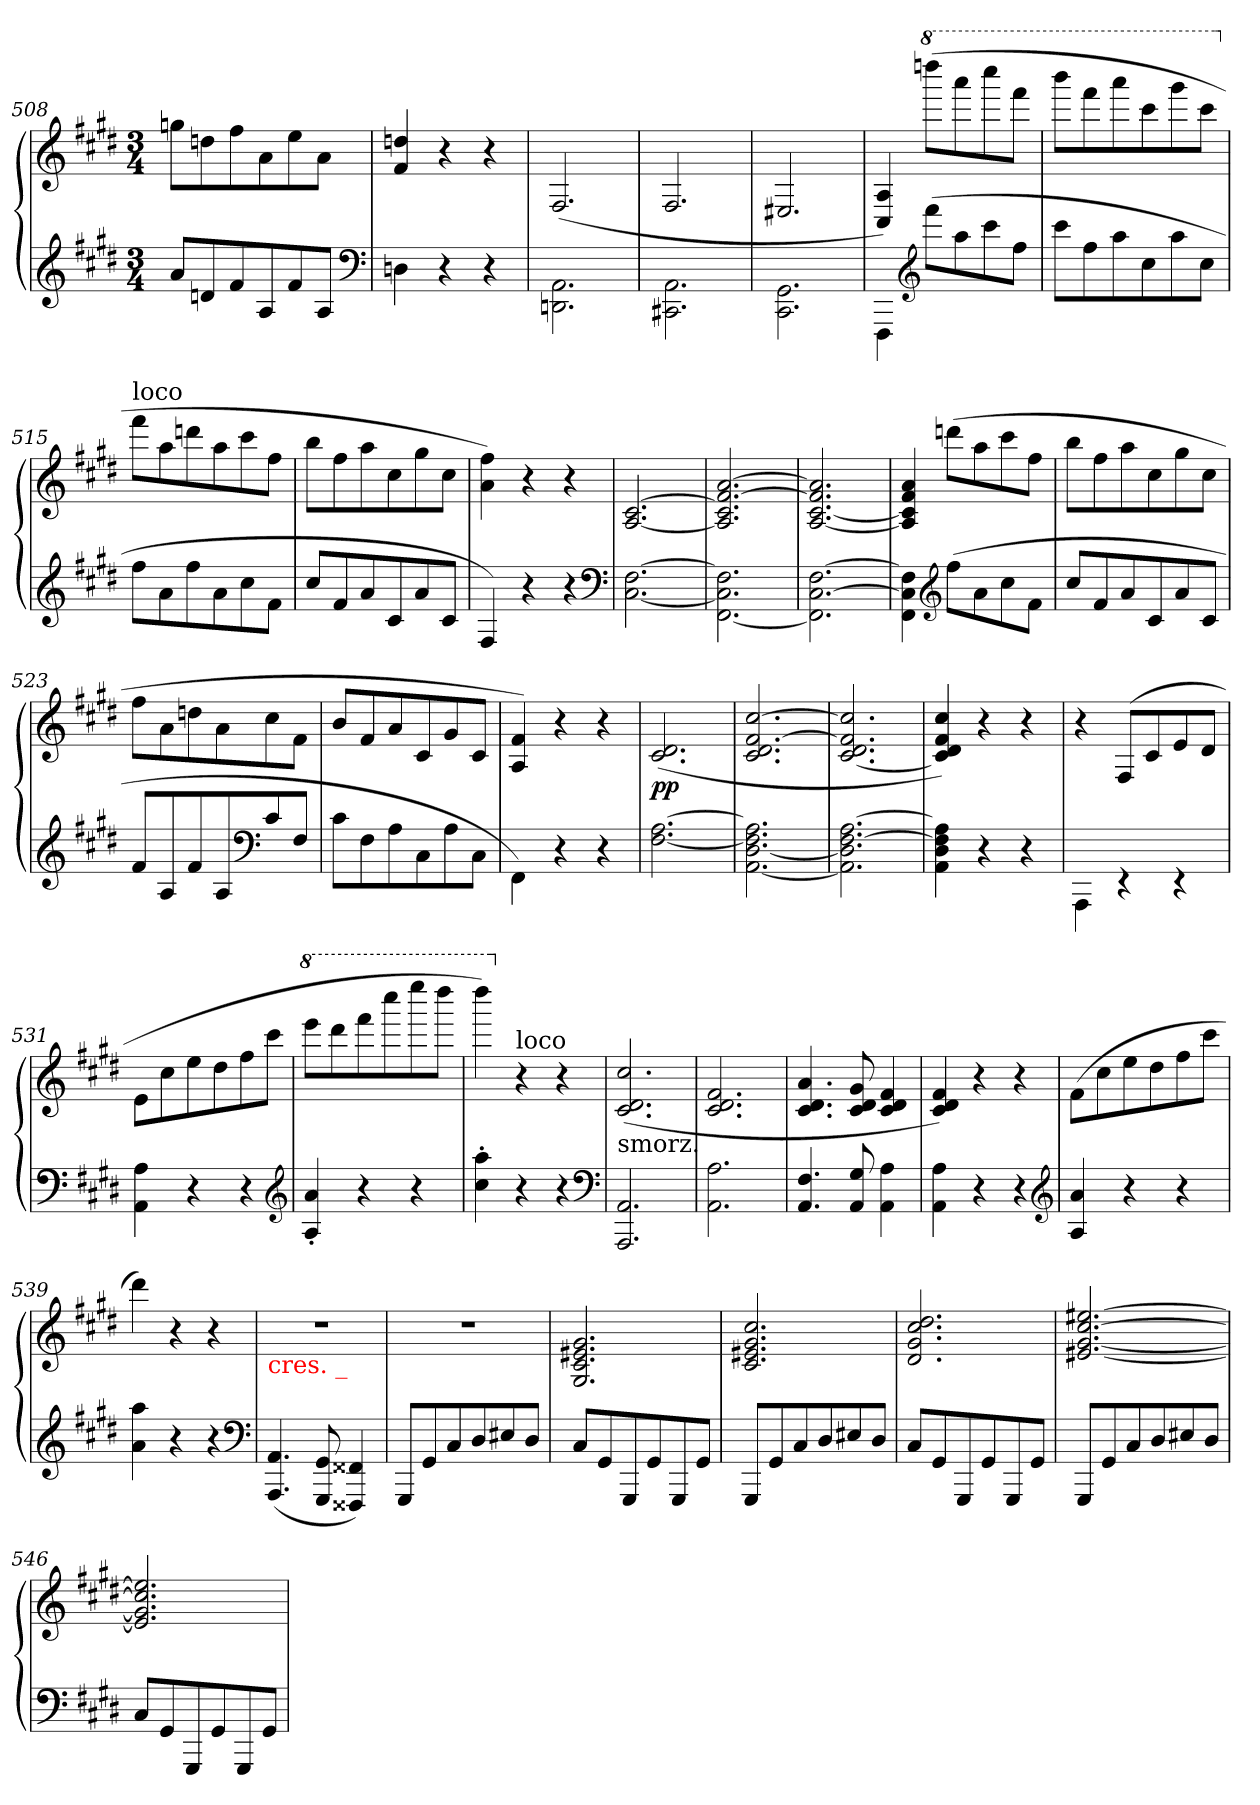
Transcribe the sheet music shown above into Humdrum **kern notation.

**kern	**kern	**dynam
*part1	*part1	*part1
*staff2	*staff1	*staff1/2
*clefG2	*clefG2	*
*k[f#c#g#d#]	*k[f#c#g#d#]	*
*M3/4	*M3/4	*
=508	=508	=508
8aL	8ggnL	.
8dn	8ddn	.
8f#	8ff#	.
8A	8a	.
8f#	8ee	.
8AJ	8aJ	.
*clefF4	*	*
=509	=509	=509
4Dn	4ddn 4f#	.
4r	4r	.
4r	4r	.
=510	=510	=510
2.AA\ 2.DDn\	(>2.F#/	.
=511	=511	=511
2.AA\ 2.CC#X\	2.F#/	.
=512	=512	=512
2.GG#\ 2.CC#\	2.E#X/	.
=513	=513	=513
4FFF#\	4A/ 4C#/)	.
*clefG2	*	*
*	*8va	*
(<8fff#L	(>8dddddnL	.
8aa	8aaaa	.
8ccc#	8ccccc#	.
8ff#J	8ffff#J	.
=514	=514	=514
8ccc#L	8bbbbL	.
8ff#	8ffff#	.
8aa	8aaaa	.
8cc#	8cccc#	.
8aa	8gggg#	.
8cc#J	8cccc#J	.
=515	=515	=515
*	*X8va	*
!	!LO:TX:a:t=loco	!
8ff#L	8fff#L	.
8a	8aa	.
8ff#	8dddn	.
8a	8aa	.
8cc#	8ccc#	.
8f#J	8ff#J	.
=516	=516	=516
8cc#L	8bbL	.
8f#	8ff#	.
8a	8aa	.
8c#	8cc#	.
8a	8gg#	.
8c#J	8cc#J	.
=517	=517	=517
4F#)	4ff# 4a)	.
4r	4r	.
4r	4r	.
*clefF4	*	*
=518	=518	=518
[2.F# [2.C#	[2.c#/ [2.A/	.
=519	=519	=519
2.F#]\ 2.C#]\ [2.FF#\	[2.a/ [2.f#/ 2.c#]/ 2.A]/	.
=520	=520	=520
[2.F#\ [2.C#\ 2.FF#]\	2.a]/ 2.f#]/ [2.c#/ [2.A/	.
=521	=521	=521
4F#]\ 4C#]\ 4FF#\	4a/ 4f#/ 4c#]/ 4A]/	.
*clefG2	*	*
(<8ff#L	(>8dddnL	.
8a	8aa	.
8cc#	8ccc#	.
8f#J	8ff#J	.
=522	=522	=522
8cc#L	8bbL	.
8f#	8ff#	.
8a	8aa	.
8c#	8cc#	.
8a	8gg#	.
8c#J	8cc#J	.
=523	=523	=523
8f#L	8ff#L	.
8A	8a	.
8f#	8ddn	.
8A	8a	.
*clefF4	*	*
8c#	8cc#	.
8F#J	8f#J	.
=524	=524	=524
8c#L	8bL	.
8F#	8f#	.
8A	8a	.
8C#	8c#	.
8A	8g#	.
8C#J	8c#J	.
=525	=525	=525
4FF#\)	4f#/ 4A/)	.
4r	4r	.
4r	4r	.
=526	=526	=526
[2.A [2.F#	(>2.d# 2.c#	pp
=527	=527	=527
2.A] 2.F#] [2.D# [2.AA	[2.cc# [2.f# 2.d# 2.c#	.
=528	=528	=528
[2.A [2.F# 2.D#] 2.AA]	2.cc#] 2.f#] 2.d# [2.c#	.
=529	=529	=529
4A] 4F#] 4D# 4AA	4cc# 4f# 4d# 4c#])	.
4r	4r	.
4r	4r	.
=530	=530	=530
4AAA\	4r	.
4rEE	(>8F#/L	.
.	8c#	.
4rEE	8e	.
.	8d#J	.
=531	=531	=531
4A 4AA	8eL	.
.	8cc#	.
4r	8ee	.
.	8dd#	.
4r	8ff#	.
.	8ccc#J	.
*clefG2	*	*
=532	=532	=532
*	*8va	*
4a'< 4A'<	8eeeeL	.
.	8dddd#	.
4r	8ffff#	.
.	8ccccc#	.
4r	8eeeee	.
.	8ddddd#J	.
=533	=533	=533
4aa'> 4cc#'>	4ddddd#)	.
*	*X8va	*
!	!LO:TX:a:t=loco	!
4r	4r	.
4r	4r	.
*clefF4	*	*
=534	=534	=534
!	!LO:TX:b:t=smorz.	!
2.AA 2.AAA	(>2.cc# 2.d# 2.c#	.
=535	=535	=535
2.A 2.AA	2.f# 2.d# 2.c#	.
=536	=536	=536
4.F# 4.AA	4.a 4.d# 4.c#	.
8G#/ 8AA/	8g# 8d# 8c#	.
4A 4AA	4f# 4d# 4c#	.
=537	=537	=537
4A 4AA	4f# 4d# 4c#)	.
4r	4r	.
4r	4r	.
*clefG2	*	*
=538	=538	=538
4a 4A	(>8f#L	.
.	8cc#	.
4r	8ee	.
.	8dd#	.
4r	8ff#	.
.	8ccc#J	.
=539	=539	=539
4aa 4a	4ddd#)	.
4r	4r	.
4r	4r	.
*clefF4	*	*
=540	=540	=540
!	!LO:TX:b:color=red:t=cres. _	!
(<4.AA 4.AAA	2.r	.
8GG# 8GGG#	.	.
4FF##X 4FFF##X)	.	.
=541	=541	=541
8GGG#L	2.rdd	.
8GG#	.	.
8C#	.	.
8D#	.	.
8E#X	.	.
8D#J	.	.
=542	=542	=542
8C#L	2.g# 2.e#X 2.c# 2.G#	.
8GG#	.	.
8GGG#	.	.
8GG#	.	.
8GGG#	.	.
8GG#J	.	.
=543	=543	=543
8GGG#L	2.cc# 2.g# 2.e#X 2.c#	.
8GG#	.	.
8C#	.	.
8D#	.	.
8E#X	.	.
8D#J	.	.
=544	=544	=544
8C#L	2.dd# 2.cc# 2.g# 2.d#	.
8GG#	.	.
8GGG#	.	.
8GG#	.	.
8GGG#	.	.
8GG#J	.	.
=545	=545	=545
8GGG#L	[2.ee#X [2.cc# [2.g# [2.e#X	.
8GG#	.	.
8C#	.	.
8D#	.	.
8E#X	.	.
8D#J	.	.
=546	=546	=546
8C#L	2.ee#] 2.cc#] 2.g#] 2.e#]	.
8GG#	.	.
8GGG#	.	.
8GG#	.	.
8GGG#	.	.
8GG#J	.	.
=	=	=
*-	*-	*-
